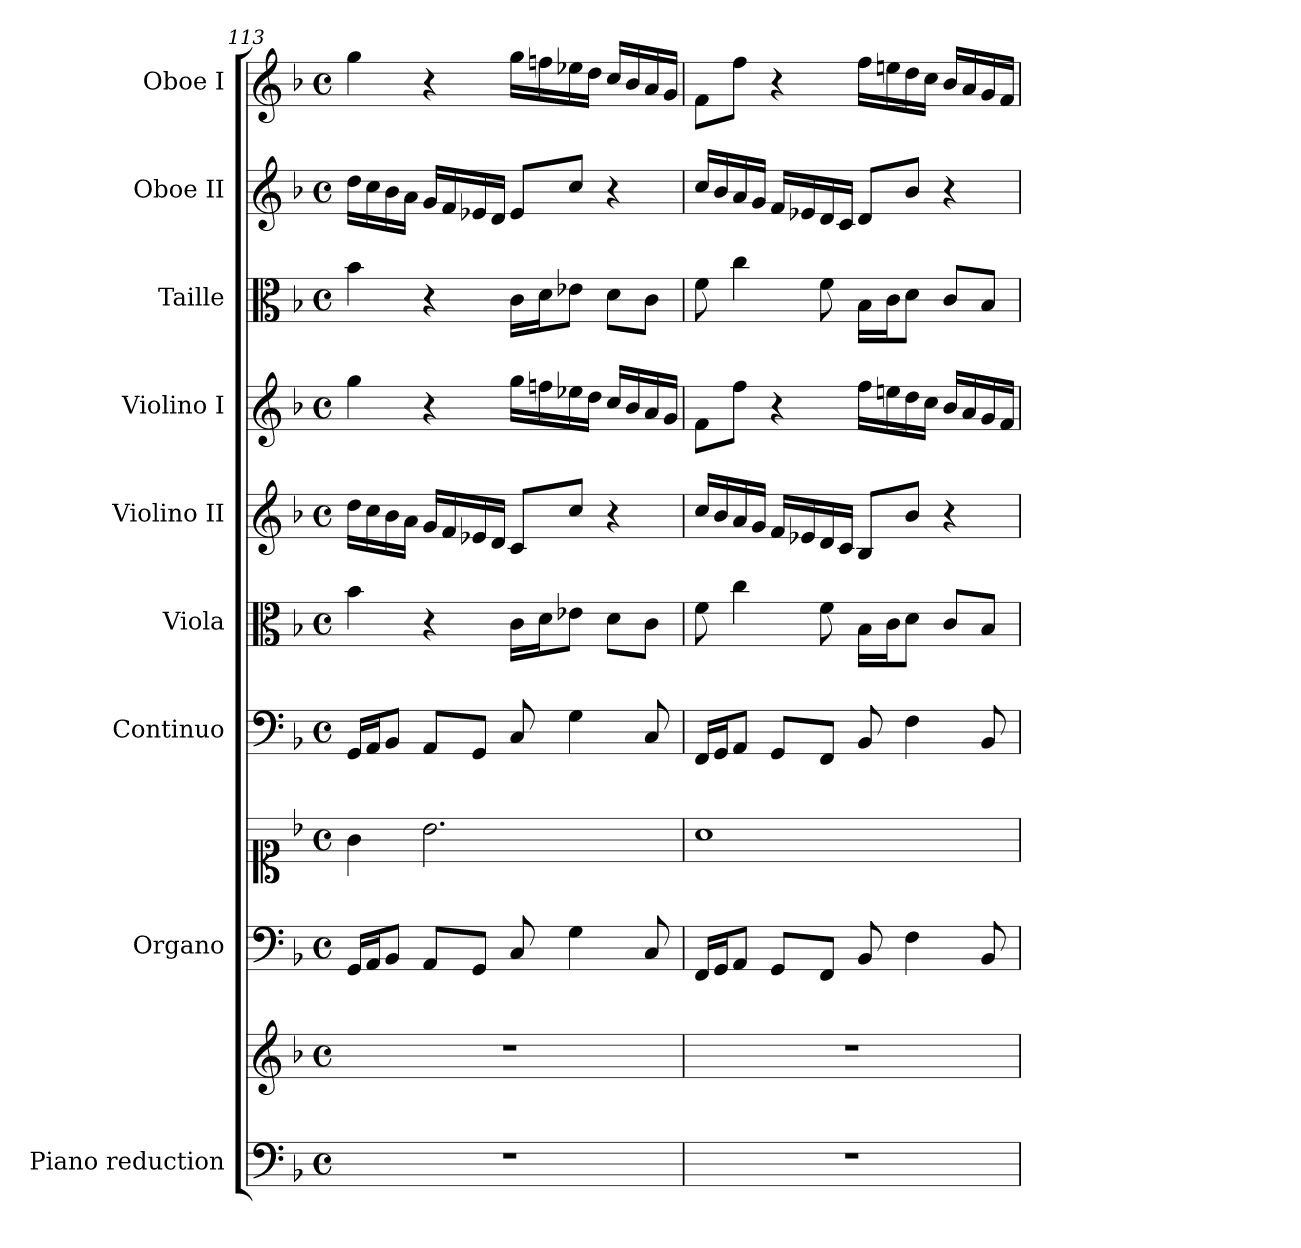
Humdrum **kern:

**kern	**kern	**kern	**kern	**kern	**kern	**kern	**kern	**kern	**kern	**kern
*part9	*part9	*part8	*part8	*part7	*part6	*part5	*part4	*part3	*part2	*part1
*staff11	*staff10	*staff9	*staff8	*staff7	*staff6	*staff5	*staff4	*staff3	*staff2	*staff1
*I"Piano reduction	*	*I"Organo	*	*I"Continuo	*I"Viola	*I"Violino II	*I"Violino I	*I"Taille	*I"Oboe II	*I"Oboe I
*I'Pno	*	*	*	*	*I'Vla	*I'Vln	*I'Vln	*	*I'Ob	*I'Ob
!!LO:PB:g=z
*clefF4	*clefG2	*clefF4	*clefC1	*clefF4	*clefC3	*clefG2	*clefG2	*clefC3	*clefG2	*clefG2
*k[b-]	*k[b-]	*k[b-]	*k[b-]	*k[b-]	*k[b-]	*k[b-]	*k[b-]	*k[b-]	*k[b-]	*k[b-]
*M4/4	*M4/4	*M4/4	*M4/4	*M4/4	*M4/4	*M4/4	*M4/4	*M4/4	*M4/4	*M4/4
*met(c)	*met(c)	*met(c)	*met(c)	*met(c)	*met(c)	*met(c)	*met(c)	*met(c)	*met(c)	*met(c)
=113	=113	=113	=113	=113	=113	=113	=113	=113	=113	=113
1r	1r	16GG/LL	4g\	16GG/LL	4b-\	16dd\LL	4gg\	4b-\	16dd\LL	4gg\
.	.	16AA/J	.	16AA/J	.	16cc\	.	.	16cc\	.
.	.	8BB-/J	.	8BB-/J	.	16b-\	.	.	16b-\	.
.	.	.	.	.	.	16a\JJ	.	.	16a\JJ	.
.	.	8AA/L	2.b-\	8AA/L	4r	16g/LL	4r	4r	16g/LL	4r
.	.	.	.	.	.	16f/	.	.	16f/	.
.	.	8GG/J	.	8GG/J	.	16e-X/	.	.	16e-X/	.
.	.	.	.	.	.	16d/JJ	.	.	16d/JJ	.
.	.	8C/	.	8C/	16c\LL	8c/L	16gg\LL	16c\LL	8e-/L	16gg\LL
.	.	.	.	.	16d\J	.	16ffn\	16d\J	.	16ffn\
.	.	4G\	.	4G\	8e-X\J	8cc/J	16ee-X\	8e-X\J	8cc/J	16ee-X\
.	.	.	.	.	.	.	16dd\JJ	.	.	16dd\JJ
.	.	.	.	.	8d\L	4r	16cc/LL	8d\L	4r	16cc/LL
.	.	.	.	.	.	.	16b-/	.	.	16b-/
.	.	8C/	.	8C/	8c\J	.	16a/	8c\J	.	16a/
.	.	.	.	.	.	.	16g/JJ	.	.	16g/JJ
=114	=114	=114	=114	=114	=114	=114	=114	=114	=114	=114
1r	1r	16FF/LL	1a	16FF/LL	8f\	16cc/LL	8f\L	8f\	16cc/LL	8f\L
.	.	16GG/J	.	16GG/J	.	16b-/	.	.	16b-/	.
.	.	8AA/J	.	8AA/J	4cc\	16a/	8ff\J	4cc\	16a/	8ff\J
.	.	.	.	.	.	16g/JJ	.	.	16g/JJ	.
.	.	8GG/L	.	8GG/L	.	16f/LL	4r	.	16f/LL	4r
.	.	.	.	.	.	16e-X/	.	.	16e-X/	.
.	.	8FF/J	.	8FF/J	8f\	16d/	.	8f\	16d/	.
.	.	.	.	.	.	16c/JJ	.	.	16c/JJ	.
.	.	8BB-/	.	8BB-/	16B-\LL	8B-/L	16ff\LL	16B-\LL	8d/L	16ff\LL
.	.	.	.	.	16c\J	.	16een\	16c\J	.	16een\
.	.	4F\	.	4F\	8d\J	8b-/J	16dd\	8d\J	8b-/J	16dd\
.	.	.	.	.	.	.	16cc\JJ	.	.	16cc\JJ
.	.	.	.	.	8c/L	4r	16b-/LL	8c/L	4r	16b-/LL
.	.	.	.	.	.	.	16a/	.	.	16a/
.	.	8BB-/	.	8BB-/	8B-/J	.	16g/	8B-/J	.	16g/
.	.	.	.	.	.	.	16f/JJ	.	.	16f/JJ
=	=	=	=	=	=	=	=	=	=	=
*-	*-	*-	*-	*-	*-	*-	*-	*-	*-	*-
